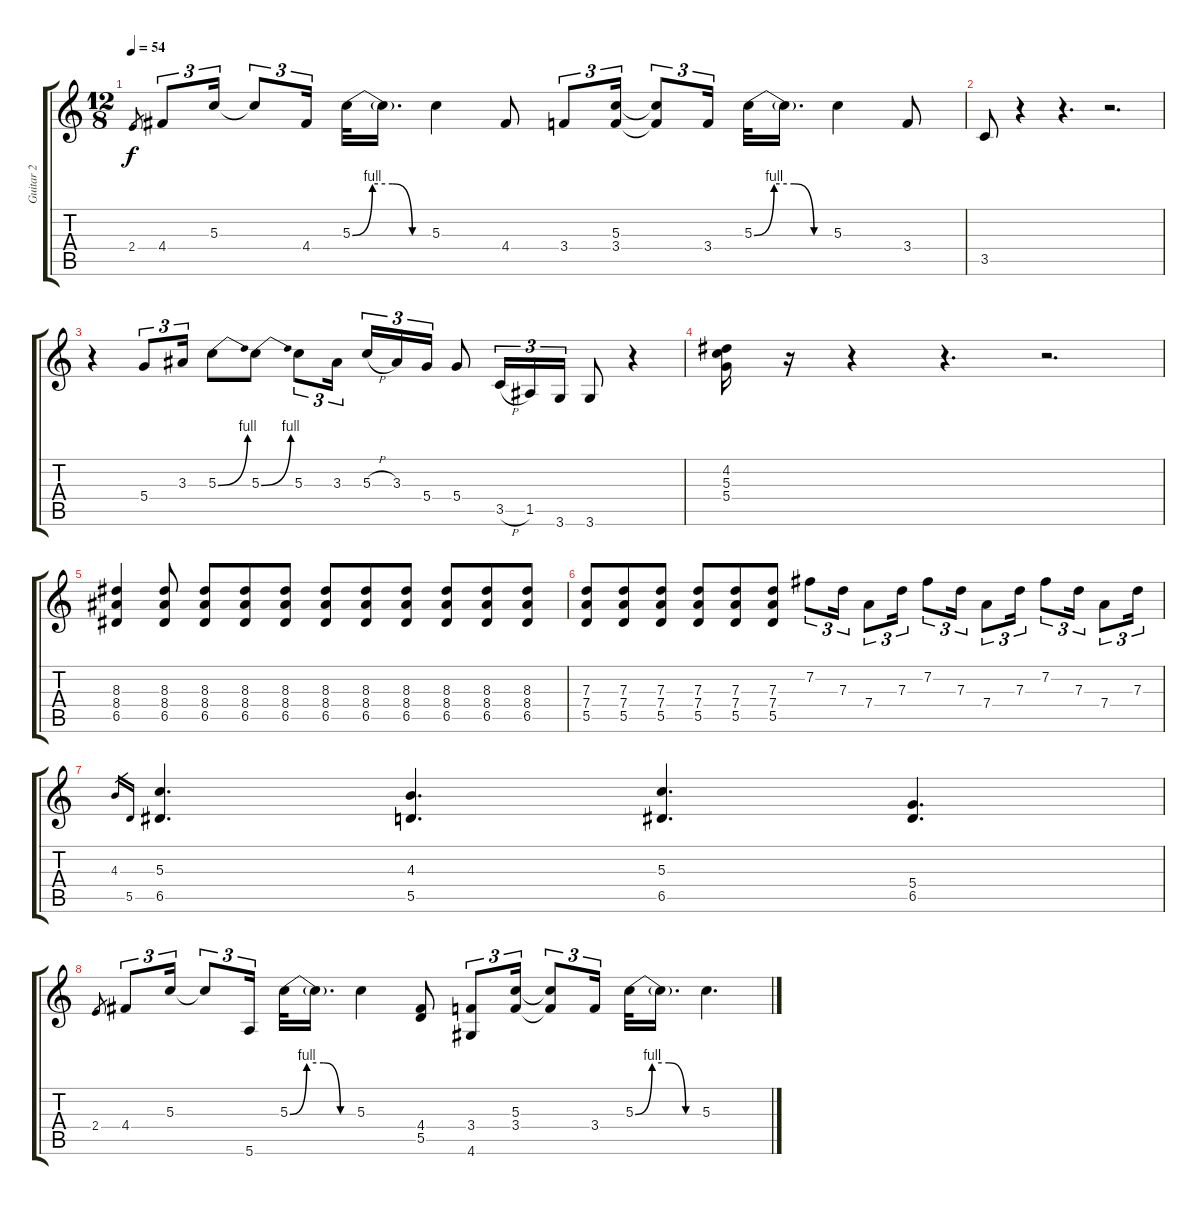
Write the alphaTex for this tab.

\track ("Guitar 2" "Guitar 2") {instrument electricguitarclean}
\staff {score tabs}
\tuning (E4 B3 G3 D3 A2 E2) {hide}
\ts (12 8)
\tempo 54
\clef g2
\ks c
2.4.8{gr dy f} 4.4.8{tu (3 2)} 5.3.16{tu (3 2)} 5.3{t}.8{tu (3 2)} 4.4.16{tu (3 2) beam splitsecondary} 5.3{be (custom 0 0 15 4 30 4 45 0 60 0)}.32 5.3{t}.16{d} 5.3.4 4.4.8 3.4.8{tu (3 2)} (5.3 3.4).16{tu (3 2)} (5.3{t} 3.4{t}).8{tu (3 2)} 3.4.16{tu (3 2) beam splitsecondary} 5.3{be (custom 0 0 15 4 30 4 45 0 60 0)}.32 5.3{t}.16{d} 5.3.4 3.4.8 |
3.5.8 r.4 r.4{d} r.2{d} |
r.4 5.4.8{tu (3 2)} 3.3.16{tu (3 2)} 5.3{be (bend 0 0 60 4)}.8 5.3{be (bend 0 0 60 4)}.8 5.3.8{tu (3 2)} 3.3.16{tu (3 2)} 5.3{h}.16{tu (3 2)} 3.3.16{tu (3 2)} 5.4.16{tu (3 2)} 5.4.8 3.5{h}.16{tu (3 2)} 1.5.16{tu (3 2)} 3.6.16{tu (3 2)} 3.6.8 r.4 |
(4.2 5.3 5.4).16 r.16 r.4 r.4{d} r.2{d} |
(8.3 8.4 6.5).4 (8.3 8.4 6.5).8 (8.3 8.4 6.5).8 (8.3 8.4 6.5).8 (8.3 8.4 6.5).8 (8.3 8.4 6.5).8 (8.3 8.4 6.5).8 (8.3 8.4 6.5).8 (8.3 8.4 6.5).8 (8.3 8.4 6.5).8 (8.3 8.4 6.5).8 |
(7.3 7.4 5.5).8 (7.3 7.4 5.5).8 (7.3 7.4 5.5).8 (7.3 7.4 5.5).8 (7.3 7.4 5.5).8 (7.3 7.4 5.5).8 7.2.8{tu (3 2)} 7.3.16{tu (3 2)} 7.4.8{tu (3 2)} 7.3.16{tu (3 2)} 7.2.8{tu (3 2)} 7.3.16{tu (3 2)} 7.4.8{tu (3 2)} 7.3.16{tu (3 2)} 7.2.8{tu (3 2)} 7.3.16{tu (3 2)} 7.4.8{tu (3 2)} 7.3.16{tu (3 2)} |
4.3.16{gr} 5.5.16{gr} (5.3 6.5).4{d} (4.3 5.5).4{d} (5.3 6.5).4{d} (5.4 6.5).4{d} |
2.4.8{gr} 4.4.8{tu (3 2)} 5.3.16{tu (3 2)} 5.3{t}.8{tu (3 2)} 5.6.16{tu (3 2) beam splitsecondary} 5.3{be (custom 0 0 15 4 30 4 45 0 60 0)}.32 5.3{t}.16{d} 5.3.4 (4.4 5.5).8 (3.4 4.6).8{tu (3 2)} (5.3 3.4).16{tu (3 2)} (5.3{t} 3.4{t}).8{tu (3 2)} 3.4.16{tu (3 2) beam splitsecondary} 5.3{be (custom 0 0 15 4 30 4 45 0 60 0)}.32 5.3{t}.16{d} 5.3.4{d}
